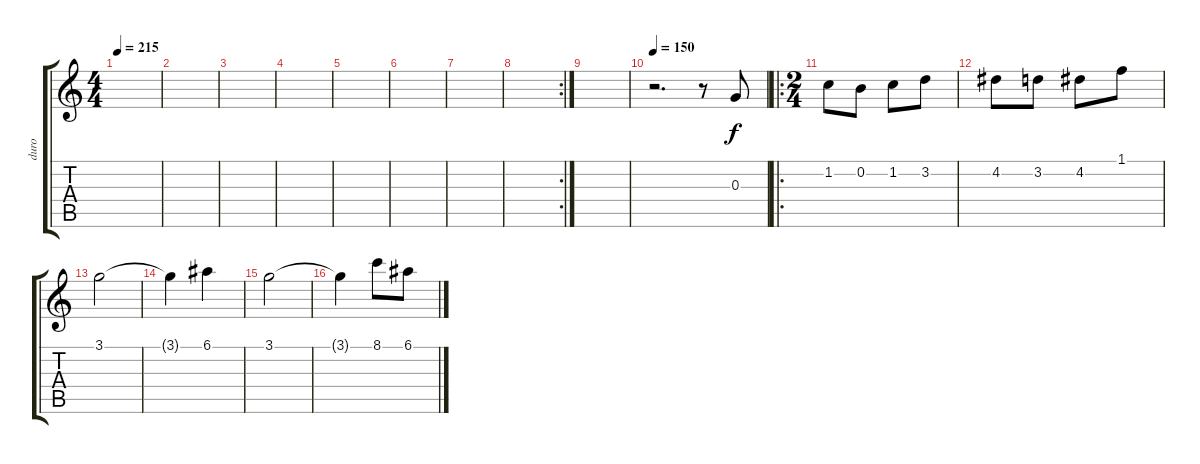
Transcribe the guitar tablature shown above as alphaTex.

\track ("duro" "duro") {instrument overdrivenguitar}
\staff {score tabs}
\tuning (E4 B3 G3 D3 A2 D2) {hide}
\ts (4 4)
\tempo 215
\clef g2
\ks c
|
|
|
|
|
|
|
\rc 2
|
|
\tempo 150
r.2{d} r.8 0.3.8 |
\ro
\ts (2 4)
1.2.8 0.2.8 1.2.8 3.2.8 |
4.2.8 3.2.8 4.2.8 1.1.8 |
3.1.2 |
3.1{t}.4 6.1.4 |
3.1.2 |
3.1{t}.4 8.1.8 6.1.8
